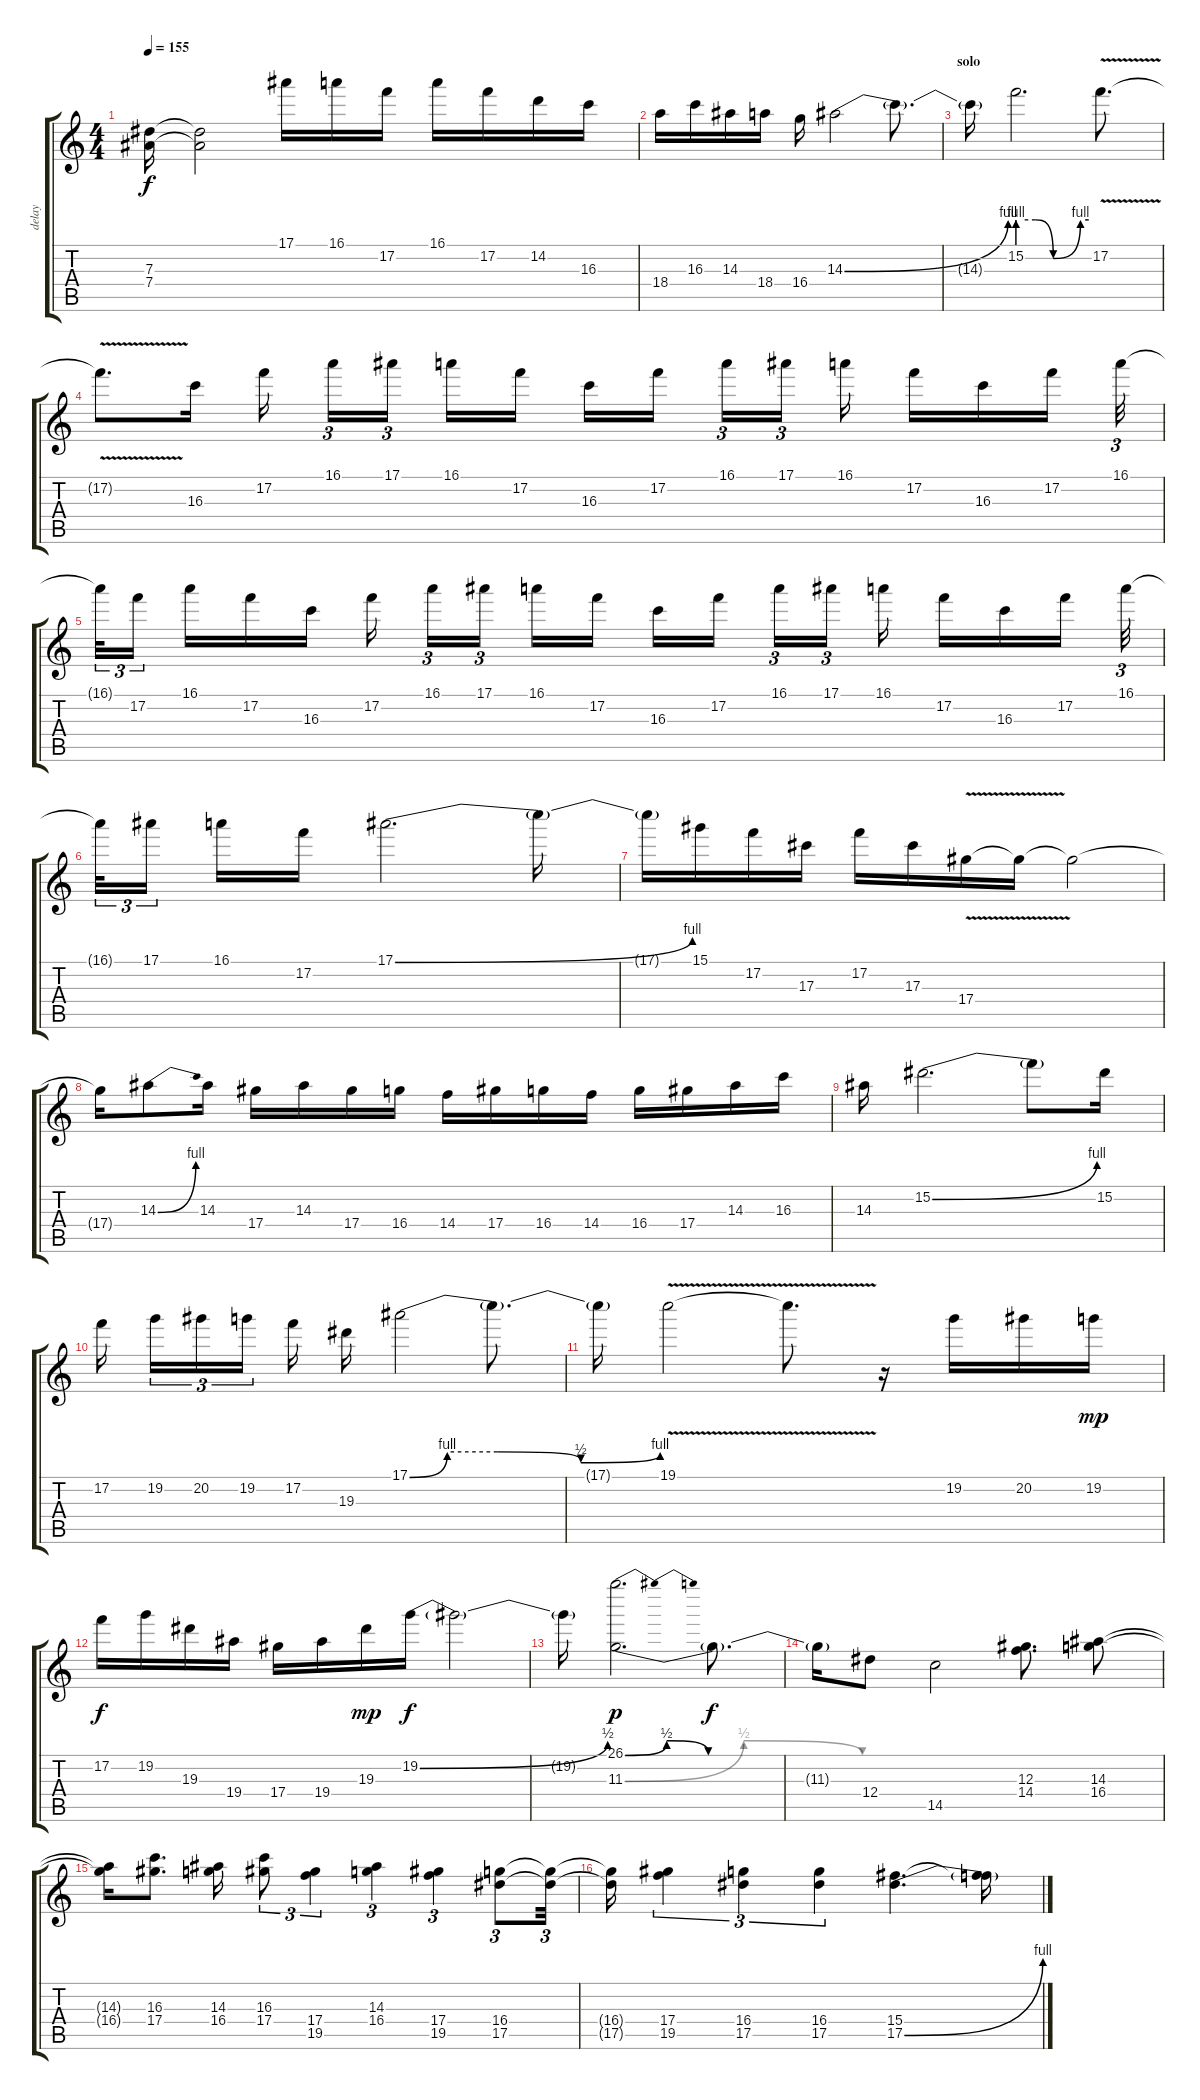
\track ("delay" "delay") {instrument distortionguitar}
\staff {score tabs}
\tuning (F4 C4 Ab3 Eb3 Bb2 F2) {hide}
\ts (4 4)
\tempo 155
\clef g2
\ks c
(7.3{t} 7.4{t}).16{dy f} (7.3{t} 7.4{t}).2 17.1.16 16.1.16 17.2.16 16.1.16 17.2.16 14.2.16 16.3.16 |
18.4.16 16.3.16 14.3.16 18.4.16 16.4.16 14.3{be (bend 0 0 60 4)}.2 14.3{t}.8{d} |
\section ("" "solo")
14.3{t}.16 15.2{be (custom 0 4 15 4 30 0 53 4 60 4)}.2{d} 17.2{v}.8{d} |
17.2{t}.8{d} 16.3.16 17.2.16 16.1.16{tu (3 2)} 17.1.16{tu (3 2)} 16.1.16 17.2.16 16.3.16 17.2.16 16.1.16{tu (3 2)} 17.1.16{tu (3 2)} 16.1.16 17.2.16 16.3.16 17.2.16 16.1.32{tu (3 2)} |
16.1{t}.32{tu (3 2)} 17.2.16{tu (3 2)} 16.1.16 17.2.16 16.3.16 17.2.16 16.1.16{tu (3 2)} 17.1.16{tu (3 2)} 16.1.16 17.2.16 16.3.16 17.2.16 16.1.16{tu (3 2)} 17.1.16{tu (3 2)} 16.1.16 17.2.16 16.3.16 17.2.16 16.1.32{tu (3 2)} |
16.1{t}.32{tu (3 2)} 17.1.16{tu (3 2)} 16.1.16 17.2.16 17.1{be (bend 0 0 60 4)}.2{d} 17.1{t}.16 |
17.1{t}.16 15.1.16 17.2.16 17.3.16 17.2.16 17.3.16 17.4{v}.16 17.4{t}.16 17.4{t}.2 |
17.4{t}.16 14.3{be (bend 0 0 60 4)}.8 14.3.16 17.4.16 14.3.16 17.4.16 16.4.16 14.4.16 17.4.16 16.4.16 14.4.16 16.4.16 17.4.16 14.3.16 16.3.16 |
14.3.16 15.2{be (bend 0 0 60 4)}.2{d} 15.2{t}.8 15.2.16 |
17.2.16 19.2.16{tu (3 2)} 20.2.16{tu (3 2)} 19.2.16{tu (3 2)} 17.2.16 19.3.16 17.1{be (custom 0 0 9 4 21 4 41 2 60 4)}.2 17.1{t}.8{d} |
\section ("" "")
17.1{t}.16 19.1{v}.2 19.1{t}.8{d} r.16 19.2.16 20.2.16 19.2.16{dy mp} |
17.2.16{dy f} 19.2.16 19.3.16 19.4.16 17.4.16 19.4.16 19.3.16{dy mp} 19.2{be (bend 0 0 60 2)}.16{dy f} 19.2{t}.2 |
19.2{t}.16 (26.1{be (bendrelease 0 0 5 2 30 2 60 0)} 11.3{be (bendrelease 0 0 10 2 30 2 60 0)}).2{d dy p} 11.3{t}.8{d dy f} |
11.3{t}.16 12.4.8 14.5.2 (12.3 14.4).8{d} (14.3 16.4).8 |
(14.3{t} 16.4{t}).16 (16.3 17.4).8{d} (14.3 16.4).16 (16.3 17.4).8{tu (3 2)} (17.4 19.5).4{tu (3 2)} (14.3 16.4).4{tu (3 2)} (17.4 19.5).4{tu (3 2)} (16.4 17.5).8{tu (3 2)} (16.4{t} 17.5{t}).32{tu (3 2)} |
(16.4{t} 17.5{t}).16 (17.4 19.5).4{tu (3 2)} (16.4 17.5).4{tu (3 2)} (16.4 17.5).4{tu (3 2)} (15.4 17.5{be (bend 0 0 60 4)}).4{d} (15.4{t} 17.5{t}).16
